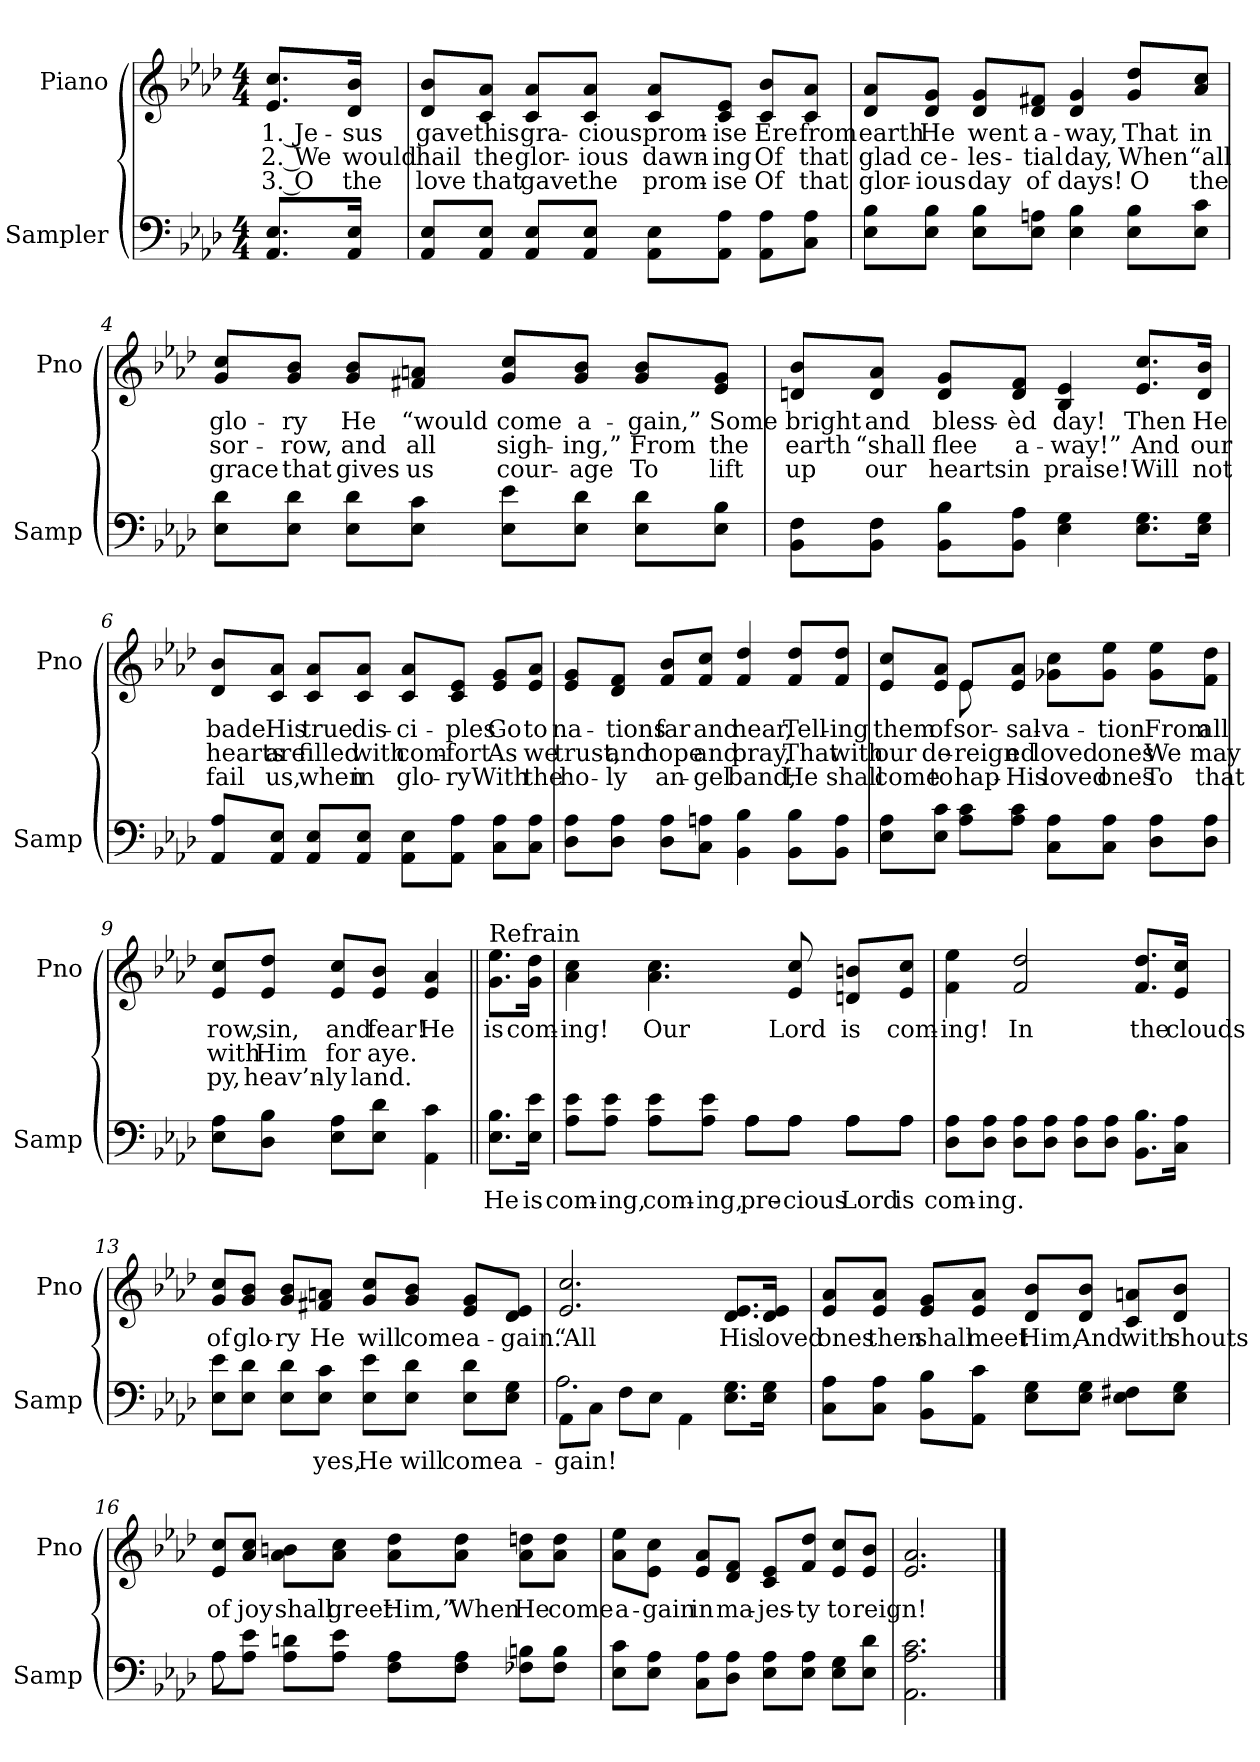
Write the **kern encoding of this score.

**kern	**text	**kern	**text	**text	**text
*part2	*part2	*part1	*part1	*part1	*part1
*staff2	*staff2	*staff1	*staff1	*staff1	*staff1
*I"Sampler	*	*I"Piano	*	*	*
*I'Samp	*	*I'Pno	*	*	*
*clefF4	*	*clefG2	*	*	*
*k[b-e-a-d-]	*	*k[b-e-a-d-]	*	*	*
*A-:	*	*A-:	*	*	*
*M4/4	*	*M4/4	*	*	*
=1	=1	=1	=1	=1	=1
8.AA-/ 8.E-/L	.	8.e-/ 8.cc/L	1. Je-	2. We	3. O
16AA-/ 16E-/Jk	.	16d-/ 16b-/Jk	-sus	would	the
=2	=2	=2	=2	=2	=2
8AA-/ 8E-/L	.	8d-/ 8b-/L	gave	hail	love
8AA-/ 8E-/J	.	8c/ 8a-/J	this	the	that
8AA-/ 8E-/L	.	8c/ 8a-/L	gra-	glor-	gave
8AA-/ 8E-/J	.	8c/ 8a-/J	-cious	-ious	the
8AA-\ 8E-\L	.	8c/ 8a-/L	prom-	dawn-	prom-
8AA-\ 8A-\J	.	8c/ 8e-/J	-ise	-ing	-ise
8AA-\ 8A-\L	.	8c/ 8b-/L	Ere	Of	Of
8C\ 8A-\J	.	8c/ 8a-/J	from	that	that
=3	=3	=3	=3	=3	=3
8E-\ 8B-\L	.	8d-/ 8a-/L	earth	glad	glor-
8E-\ 8B-\J	.	8d-/ 8g/J	He	ce-	-ious
8E-\ 8B-\L	.	8d-/ 8g/L	went	-les-	day
8E-\ 8An\J	.	8d-/ 8f#X/J	a-	-tial	of
4E- 4B-	.	4d- 4g	-way,	day,	days!
8E-\ 8B-\L	.	8g/ 8dd-/L	That	When	O
8E-\ 8c\J	.	8a-/ 8cc/J	in	“all	the
=4	=4	=4	=4	=4	=4
8E-\ 8d-\L	.	8g/ 8cc/L	glo-	sor-	grace
8E-\ 8d-\J	.	8g/ 8b-/J	-ry	-row,	that
8E-\ 8d-\L	.	8g/ 8b-/L	He	and	gives
8E-\ 8c\J	.	8f#X/ 8an/J	“would	all	us
8E-\ 8e-\L	.	8g/ 8cc/L	come	sigh-	cour-
8E-\ 8d-\J	.	8g/ 8b-/J	a-	-ing,”	-age
8E-\ 8d-\L	.	8g/ 8b-/L	-gain,”	From	To
8E-\ 8B-\J	.	8e-/ 8g/J	Some	the	lift
=5	=5	=5	=5	=5	=5
8BB-\ 8F\L	.	8dn/ 8b-/L	bright	earth	up
8BB-\ 8F\J	.	8d/ 8a-/J	and	“shall	our
8BB-\ 8B-\L	.	8d/ 8g/L	bless-	flee	hearts
8BB-\ 8A-\J	.	8d/ 8f/J	-èd	a-	in
4E- 4G	.	4B- 4e-	day!	-way!”	praise!
8.E-\ 8.G\L	.	8.e-/ 8.cc/L	Then	And	Will
16E-\ 16G\Jk	.	16d/ 16b-/Jk	He	our	not
=6	=6	=6	=6	=6	=6
8AA-/ 8A-/L	.	8d-/ 8b-/L	bade	hearts	fail
8AA-/ 8E-/J	.	8c/ 8a-/J	His	are	us,
8AA-/ 8E-/L	.	8c/ 8a-/L	true	filled	when
8AA-/ 8E-/J	.	8c/ 8a-/J	dis-	with	in
8AA-\ 8E-\L	.	8c/ 8a-/L	-ci-	com-	glo-
8AA-\ 8A-\J	.	8c/ 8e-/J	-ples	-fort	-ry
8C\ 8A-\L	.	8e-/ 8g/L	Go	As	With
8C\ 8A-\J	.	8e-/ 8a-/J	to	we	the
=7	=7	=7	=7	=7	=7
8D-\ 8A-\L	.	8e-/ 8g/L	na-	trust,	ho-
8D-\ 8A-\J	.	8d-/ 8f/J	-tions	and	-ly
8D-\ 8A-\L	.	8f/ 8b-/L	far	hope	an-
8C\ 8An\J	.	8f/ 8cc/J	and	and	-gel
4BB- 4B-	.	4f 4dd-	near,	pray,	band,
8BB-\ 8B-\L	.	8f/ 8dd-/L	Tell-	That	He
8BB-\ 8A\J	.	8f/ 8dd-/J	-ing	with	shall
=8	=8	=8	=8	=8	=8
*	*	*^	*	*	*
8E-\ 8A-\L	.	8e-/ 8cc/L	4ryy	them	our	come
8E-\ 8c\J	.	8e-/ 8a-/J	.	of	de-	to
8A-\ 8c\L	.	8e-/L	8e-	sor-	reign	hap-
8A-\ 8c\J	.	8e-/ 8a-/J	2ryy	sal-	-ed	His
8C\ 8A-\L	.	8g-X\ 8cc\L	.	-va-	loved	loved
8C\ 8A-\J	.	8g-\ 8ee-\J	.	-tion	ones	ones
8D-\ 8A-\L	.	8g-\ 8ee-\L	.	From	We	To
8D-\ 8A-\J	.	8f\ 8dd-\J	8ryy	all	may	that
*	*	*v	*v	*	*	*
=9	=9	=9	=9	=9	=9
8E-\ 8A-\L	.	8e-/ 8cc/L	-row,	with	-py,
8D-\ 8B-\J	.	8e-/ 8dd-/J	sin,	Him	heav’n-
8E-\ 8A-\L	.	8e-/ 8cc/L	and	for	-ly
8E-\ 8d-\J	.	8e-/ 8b-/J	fear!	aye.	land.
4AA- 4c	.	4e- 4a-	He	.	.
=10||	=10||	=10||	=10||	=10||	=10||
!	!	!LO:TX:t=Refrain	!	!	!
8.E-\ 8.B-\L	He	8.g\ 8.ee-\L	is	.	.
16E-\ 16e-\Jk	is	16g\ 16dd-\Jk	com-	.	.
=11	=11	=11	=11	=11	=11
*^	*	*	*	*	*
8A-\ 8e-\L	2ryy	com-	4a- 4cc	-ing!	.	.
8A-\ 8e-\J	.	-ing,	.	.	.	.
8A-\ 8e-\L	.	com-	4.a- 4.cc	Our	.	.
8A-\ 8e-\J	.	-ing,	.	.	.	.
8A-\L	8A-\L	pre-	.	.	.	.
8A-\J	8A-\J	-cious	8e- 8cc	Lord	.	.
8A-\L	8A-\L	Lord	8dn/ 8bn/L	is	.	.
8A-\J	8A-\J	is	8e-/ 8cc/J	com-	.	.
*v	*v	*	*	*	*	*
=12	=12	=12	=12	=12	=12
8D-\ 8A-\L	com-	4f 4ee-	-ing!	.	.
8D-\ 8A-\J	-ing.	.	.	.	.
8D-\ 8A-\L	.	2f 2dd-	In	.	.
8D-\ 8A-\J	.	.	.	.	.
8D-\ 8A-\L	.	.	.	.	.
8D-\ 8A-\J	.	.	.	.	.
8.BB-\ 8.B-\L	.	8.f/ 8.dd-/L	the	.	.
16C\ 16A-\Jk	.	16e-/ 16cc/Jk	clouds	.	.
=13	=13	=13	=13	=13	=13
8E-\ 8e-\L	.	8g/ 8cc/L	of	.	.
8E-\ 8d-\J	.	8g/ 8b-/J	glo-	.	.
8E-\ 8d-\L	.	8g/ 8b-/L	-ry	.	.
8E-\ 8c\J	yes,	8f#X/ 8an/J	He	.	.
8E-\ 8e-\L	He	8g/ 8cc/L	will	.	.
8E-\ 8d-\J	will	8g/ 8b-/J	come	.	.
8E-\ 8d-\L	come	8e-/ 8g/L	a-	.	.
8E-\ 8G\J	a-	8d-/ 8e-/J	-gain.	.	.
=14	=14	=14	=14	=14	=14
*^	*	*	*	*	*
8AA-\L	2.A-	-gain!	2.e- 2.cc	“All	.	.
8C\J	.	.	.	.	.	.
8F\L	.	.	.	.	.	.
8E-\J	.	.	.	.	.	.
4AA-\	.	.	.	.	.	.
8.E-\ 8.G\L	4ryy	.	8.d-/ 8.e-/L	His	.	.
16E-\ 16G\Jk	.	.	16d-/ 16e-/Jk	loved	.	.
*v	*v	*	*	*	*	*
=15	=15	=15	=15	=15	=15
8C\ 8A-\L	.	8e-/ 8a-/L	ones	.	.
8C\ 8A-\J	.	8e-/ 8a-/J	then	.	.
8BB-\ 8B-\L	.	8e-/ 8g/L	shall	.	.
8AA-\ 8c\J	.	8e-/ 8a-/J	meet	.	.
8E-\ 8G\L	.	8d-/ 8b-/L	Him,	.	.
8E-\ 8G\J	.	8d-/ 8b-/J	And	.	.
8E-\ 8F#X\L	.	8c/ 8an/L	with	.	.
8E-\ 8G\J	.	8d-/ 8b-/J	shouts	.	.
=16	=16	=16	=16	=16	=16
*^	*	*	*	*	*
8A-\L	8A-	.	8e-/ 8cc/L	of	.	.
8A-\ 8e-\J	2..ryy	.	8a-/ 8cc/J	joy	.	.
8A-\ 8dn\L	.	.	8a-\ 8bn\L	shall	.	.
8A-\ 8e-\J	.	.	8a-\ 8cc\J	greet	.	.
8F\ 8A-\L	.	.	8a-\ 8dd-\L	Him,”	.	.
8F\ 8A-\J	.	.	8a-\ 8dd-\J	When	.	.
8F-X\ 8Bn\L	.	.	8a-\ 8ddn\L	He	.	.
8F-\ 8B\J	.	.	8a-\ 8dd\J	come	.	.
*v	*v	*	*	*	*	*
=17	=17	=17	=17	=17	=17
8E-\ 8c\L	.	8a-\ 8ee-\L	a-	.	.
8E-\ 8A-\J	.	8e-\ 8cc\J	-gain	.	.
8C\ 8A-\L	.	8e-/ 8a-/L	in	.	.
8D-\ 8A-\J	.	8d-/ 8f/J	ma-	.	.
8E-\ 8A-\L	.	8c/ 8e-/L	-jes-	.	.
8E-\ 8A-\J	.	8f/ 8dd-/J	-ty	.	.
8E-\ 8G\L	.	8e-/ 8cc/L	to	.	.
8E-\ 8d-\J	.	8e-/ 8b-/J	reign!	.	.
=18	=18	=18	=18	=18	=18
2.AA- 2.A- 2.c	.	2.e- 2.a-	.	.	.
==	==	==	==	==	==
*-	*-	*-	*-	*-	*-
